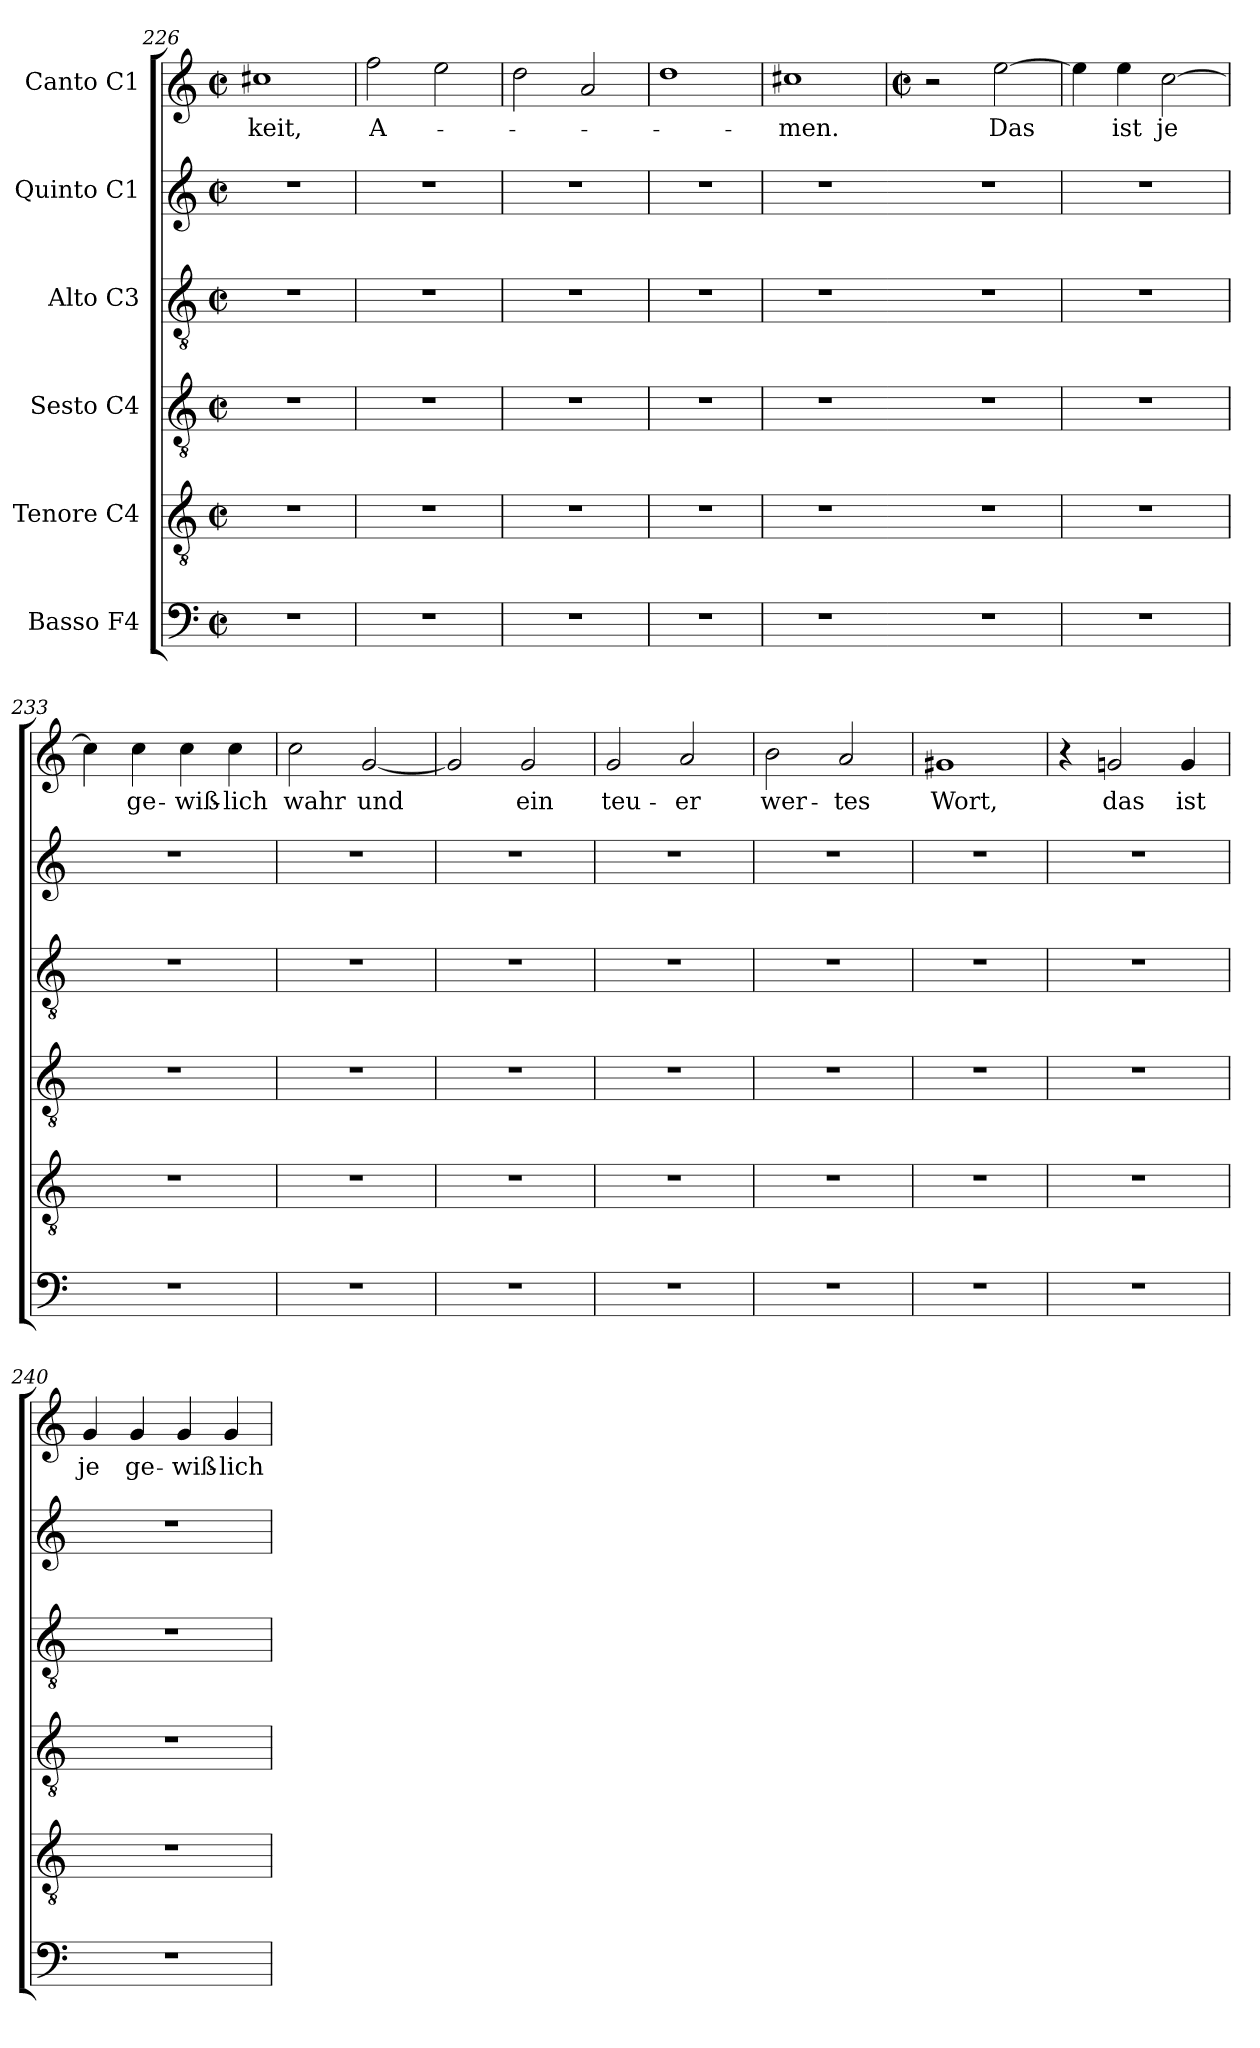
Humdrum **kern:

**kern	**kern	**kern	**kern	**kern	**kern	**text
*part6	*part5	*part4	*part3	*part2	*part1	*part1
*staff6	*staff5	*staff4	*staff3	*staff2	*staff1	*staff1
*I"Basso  F4	*I"Tenore  C4	*I"Sesto  C4	*I"Alto  C3	*I"Quinto  C1	*I"Canto C1	*
*clefF4	*clefGv2	*clefGv2	*clefGv2	*clefG2	*clefG2	*
*M2/2	*M2/2	*M2/2	*M2/2	*M2/2	*M2/2	*
*met(c|)	*met(c|)	*met(c|)	*met(c|)	*met(c|)	*met(c|)	*
=226	=226	=226	=226	=226	=226	=226
!	!	!	!	!	!	!LO:LY:b:cj
1r	1r	1r	1r	1r	1cc#X	-keit,
=227	=227	=227	=227	=227	=227	=227
!	!	!	!	!	!	!LO:LY:b:cj
1r	1r	1r	1r	1r	2ff\	A-
.	.	.	.	.	2ee\	.
=228	=228	=228	=228	=228	=228	=228
1r	1r	1r	1r	1r	2dd\	.
.	.	.	.	.	2a/	.
=229	=229	=229	=229	=229	=229	=229
1r	1r	1r	1r	1r	1dd	.
=230	=230	=230	=230	=230	=230	=230
!	!	!	!	!	!	!LO:LY:b:cj
1r	1r	1r	1r	1r	1cc#X	-men.
!!LO:PB:g=z
=231	=231	=231	=231	=231	=231!	=231!
*	*	*	*	*	*M2/2	*
*	*	*	*	*	*met(c|)	*
1r	1r	1r	1r	1r	2r	.
!	!	!	!	!	!	!LO:LY:b:cj
.	.	.	.	.	[>2ee\	Das
=232	=232	=232	=232	=232	=232	=232
1r	1r	1r	1r	1r	4ee\]	.
!	!	!	!	!	!	!LO:LY:b:cj
.	.	.	.	.	4ee\	ist
!	!	!	!	!	!	!LO:LY:b:cj
.	.	.	.	.	[>2cc\	je
=233	=233	=233	=233	=233	=233	=233
1r	1r	1r	1r	1r	4cc\]	.
!	!	!	!	!	!	!LO:LY:b:cj
.	.	.	.	.	4cc\	ge-
!	!	!	!	!	!	!LO:LY:b
.	.	.	.	.	4cc\	-wiß-
!	!	!	!	!	!	!LO:LY:b:rj
.	.	.	.	.	4cc\	-lich
=234	=234	=234	=234	=234	=234	=234
!	!	!	!	!	!	!LO:LY:b:cj
1r	1r	1r	1r	1r	2cc\	wahr
!	!	!	!	!	!	!LO:LY:b:cj
.	.	.	.	.	[<2g/	und
=235	=235	=235	=235	=235	=235	=235
1r	1r	1r	1r	1r	2g/]	.
!	!	!	!	!	!	!LO:LY:b:cj
.	.	.	.	.	2g/	ein
=236	=236	=236	=236	=236	=236	=236
!	!	!	!	!	!	!LO:LY:b:cj
1r	1r	1r	1r	1r	2g/	teu-
!	!	!	!	!	!	!LO:LY:b:cj
.	.	.	.	.	2a/	-er
=237	=237	=237	=237	=237	=237	=237
!	!	!	!	!	!	!LO:LY:b:cj
1r	1r	1r	1r	1r	2b\	wer-
!	!	!	!	!	!	!LO:LY:b:cj
.	.	.	.	.	2a/	-tes
!!LO:LB:g=z
=238	=238	=238	=238	=238	=238	=238
!	!	!	!	!	!	!LO:LY:b:cj
1r	1r	1r	1r	1r	1g#X	Wort,
=239	=239	=239	=239	=239	=239	=239
1r	1r	1r	1r	1r	4r	.
!	!	!	!	!	!	!LO:LY:b:cj
.	.	.	.	.	2gn/	das
!	!	!	!	!	!	!LO:LY:b:cj
.	.	.	.	.	4g/	ist
=240	=240	=240	=240	=240	=240	=240
!	!	!	!	!	!	!LO:LY:b:cj
1r	1r	1r	1r	1r	4g/	je
!	!	!	!	!	!	!LO:LY:b:cj
.	.	.	.	.	4g/	ge-
!	!	!	!	!	!	!LO:LY:b
.	.	.	.	.	4g/	-wiß-
!	!	!	!	!	!	!LO:LY:b:rj
.	.	.	.	.	4g/	-lich
=	=	=	=	=	=	=
*-	*-	*-	*-	*-	*-	*-
